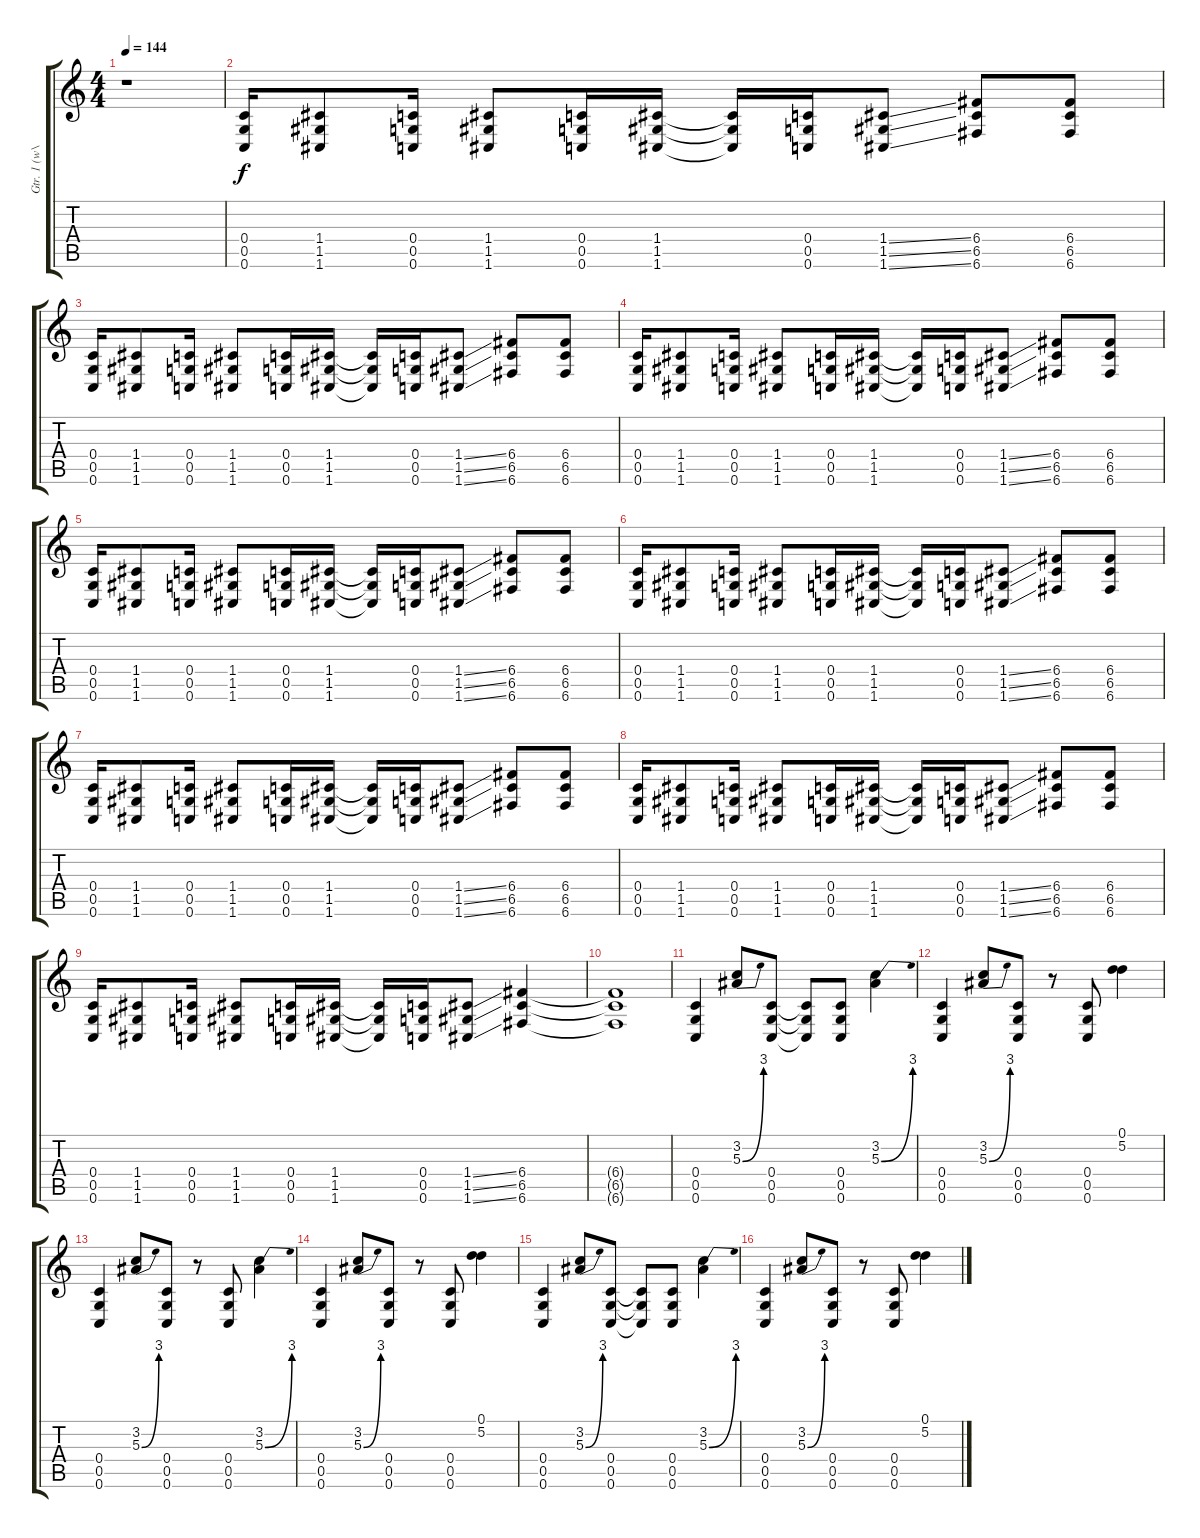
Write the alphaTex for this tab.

\track ("Gtr. 1 (w\\dist.)" "Gtr. 1 (w\\") {instrument distortionguitar}
\staff {score tabs}
\tuning (D4 A3 F3 C3 G2 C2) {hide}
\ts (4 4)
\tempo 144
\clef g2
\ks c
r.1{dy f} |
(0.4 0.5 0.6).16 (1.4 1.5 1.6).8 (0.4 0.5 0.6).16 (1.4 1.5 1.6).8 (0.4 0.5 0.6).16 (1.4 1.5 1.6).16 (1.4{t} 1.5{t} 1.6{t}).16 (0.4 0.5 0.6).16 (1.4{ss} 1.5{ss} 1.6{ss}).8 (6.4 6.5 6.6).8 (6.4 6.5 6.6).8 |
(0.4 0.5 0.6).16 (1.4 1.5 1.6).8 (0.4 0.5 0.6).16 (1.4 1.5 1.6).8 (0.4 0.5 0.6).16 (1.4 1.5 1.6).16 (1.4{t} 1.5{t} 1.6{t}).16 (0.4 0.5 0.6).16 (1.4{ss} 1.5{ss} 1.6{ss}).8 (6.4 6.5 6.6).8 (6.4 6.5 6.6).8 |
(0.4 0.5 0.6).16 (1.4 1.5 1.6).8 (0.4 0.5 0.6).16 (1.4 1.5 1.6).8 (0.4 0.5 0.6).16 (1.4 1.5 1.6).16 (1.4{t} 1.5{t} 1.6{t}).16 (0.4 0.5 0.6).16 (1.4{ss} 1.5{ss} 1.6{ss}).8 (6.4 6.5 6.6).8 (6.4 6.5 6.6).8 |
(0.4 0.5 0.6).16 (1.4 1.5 1.6).8 (0.4 0.5 0.6).16 (1.4 1.5 1.6).8 (0.4 0.5 0.6).16 (1.4 1.5 1.6).16 (1.4{t} 1.5{t} 1.6{t}).16 (0.4 0.5 0.6).16 (1.4{ss} 1.5{ss} 1.6{ss}).8 (6.4 6.5 6.6).8 (6.4 6.5 6.6).8 |
(0.4 0.5 0.6).16 (1.4 1.5 1.6).8 (0.4 0.5 0.6).16 (1.4 1.5 1.6).8 (0.4 0.5 0.6).16 (1.4 1.5 1.6).16 (1.4{t} 1.5{t} 1.6{t}).16 (0.4 0.5 0.6).16 (1.4{ss} 1.5{ss} 1.6{ss}).8 (6.4 6.5 6.6).8 (6.4 6.5 6.6).8 |
(0.4 0.5 0.6).16 (1.4 1.5 1.6).8 (0.4 0.5 0.6).16 (1.4 1.5 1.6).8 (0.4 0.5 0.6).16 (1.4 1.5 1.6).16 (1.4{t} 1.5{t} 1.6{t}).16 (0.4 0.5 0.6).16 (1.4{ss} 1.5{ss} 1.6{ss}).8 (6.4 6.5 6.6).8 (6.4 6.5 6.6).8 |
(0.4 0.5 0.6).16 (1.4 1.5 1.6).8 (0.4 0.5 0.6).16 (1.4 1.5 1.6).8 (0.4 0.5 0.6).16 (1.4 1.5 1.6).16 (1.4{t} 1.5{t} 1.6{t}).16 (0.4 0.5 0.6).16 (1.4{ss} 1.5{ss} 1.6{ss}).8 (6.4 6.5 6.6).8 (6.4 6.5 6.6).8 |
(0.4 0.5 0.6).16 (1.4 1.5 1.6).8 (0.4 0.5 0.6).16 (1.4 1.5 1.6).8 (0.4 0.5 0.6).16 (1.4 1.5 1.6).16 (1.4{t} 1.5{t} 1.6{t}).16 (0.4 0.5 0.6).16 (1.4{ss} 1.5{ss} 1.6{ss}).8 (6.4 6.5 6.6).4 |
(6.4{t} 6.5{t} 6.6{t}).1 |
(0.4 0.5 0.6).4 (3.2 5.3{be (bend 0 0 60 12)}).8 (0.4 0.5 0.6).8 (0.4{t} 0.5{t} 0.6{t}).8 (0.4 0.5 0.6).8 (3.2 5.3{be (bend 0 0 60 12)}).4 |
(0.4 0.5 0.6).4 (3.2 5.3{be (bend 0 0 60 12)}).8 (0.4 0.5 0.6).8 r.8 (0.4 0.5 0.6).8 (0.1 5.2).4 |
(0.4 0.5 0.6).4 (3.2 5.3{be (bend 0 0 60 12)}).8 (0.4 0.5 0.6).8 r.8 (0.4 0.5 0.6).8 (3.2 5.3{be (bend 0 0 60 12)}).4 |
(0.4 0.5 0.6).4 (3.2 5.3{be (bend 0 0 60 12)}).8 (0.4 0.5 0.6).8 r.8 (0.4 0.5 0.6).8 (0.1 5.2).4 |
(0.4 0.5 0.6).4 (3.2 5.3{be (bend 0 0 60 12)}).8 (0.4 0.5 0.6).8 (0.4{t} 0.5{t} 0.6{t}).8 (0.4 0.5 0.6).8 (3.2 5.3{be (bend 0 0 60 12)}).4 |
(0.4 0.5 0.6).4 (3.2 5.3{be (bend 0 0 60 12)}).8 (0.4 0.5 0.6).8 r.8 (0.4 0.5 0.6).8 (0.1 5.2).4
